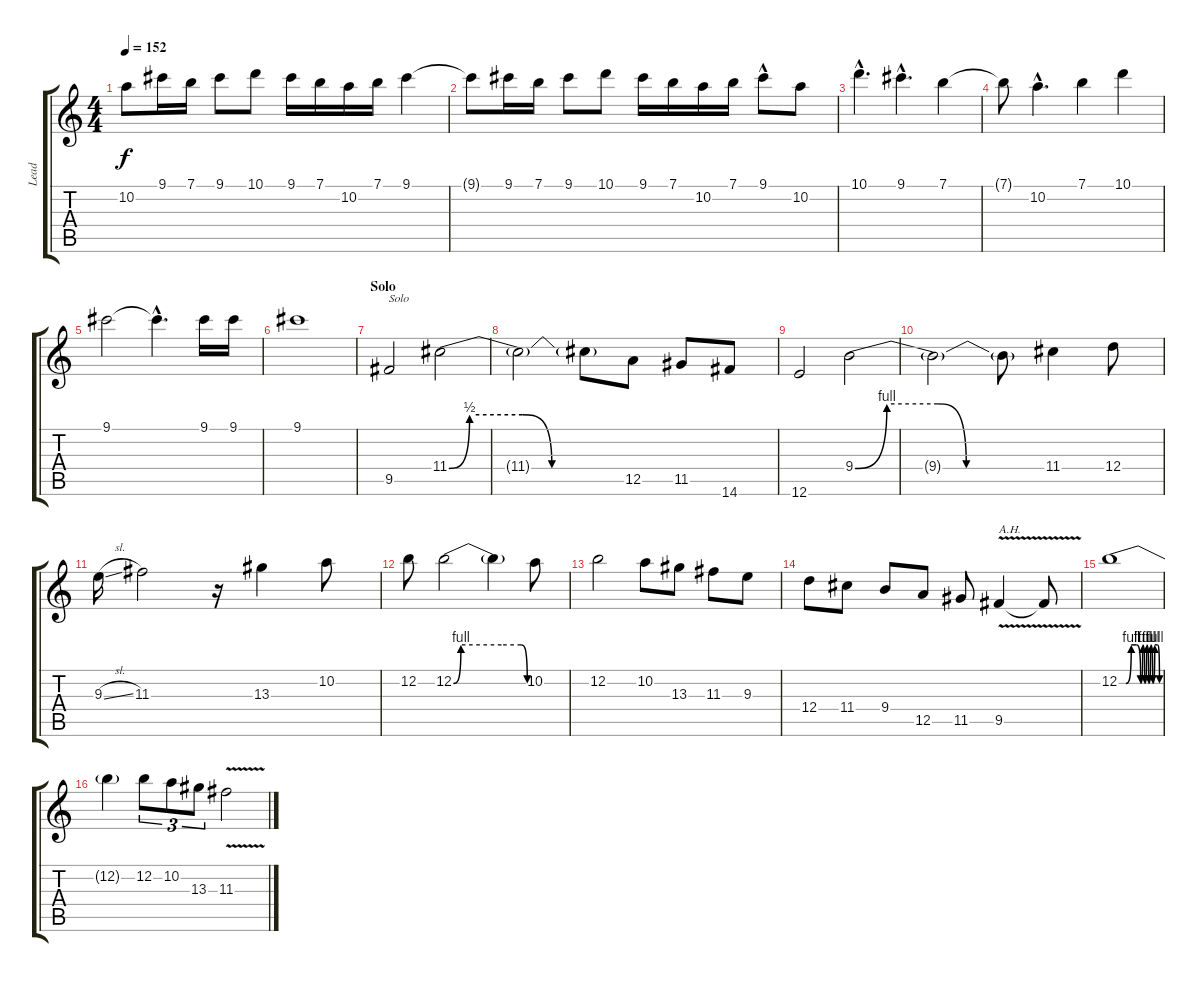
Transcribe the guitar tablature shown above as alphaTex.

\track ("Lead" "Lead") {instrument overdrivenguitar}
\staff {score tabs}
\tuning (E4 B3 G3 D3 A2 E2) {hide}
\ts (4 4)
\tempo 152
\clef g2
\ks c
10.2{t}.8{dy f} 9.1.16 7.1.16 9.1.8 10.1.8 9.1.16 7.1.16 10.2.16 7.1.16 9.1.4 |
9.1{t}.8 9.1.16 7.1.16 9.1.8 10.1.8 9.1.16 7.1.16 10.2.16 7.1.16 9.1{hac}.8 10.2.8 |
10.1{hac}.4{d} 9.1{hac}.4{d} 7.1.4 |
7.1{t}.8 10.2{hac}.4{d} 7.1.4 10.1.4 |
9.1.2 9.1{hac t}.4{d} 9.1.16 9.1.16 |
9.1.1 |
\section ("" "Solo")
9.5.2{txt "Solo"} 11.4{be (custom 0 0 7 2 25 2 35 0 60 0)}.2 |
11.4{t}.2 11.4{t}.8 12.5.8 11.5.8 14.6.8 |
12.6.2 9.4{be (custom 0 0 10 4 26 4 35 0 45 0 60 0)}.2 |
9.4{t}.2 9.4{t}.8 11.4.4 12.4.8 |
9.3{sl}.16 11.3.2 r.16 13.3.4 10.2.8 |
12.2.8 12.2{be (custom 0 0 6 4 39 4 55 4 60 0)}.2 12.2{t}.4 10.2.8 |
12.2.2 10.2.8 13.3.8 11.3.8 9.3.8 |
12.4.8 11.4.8 9.4.8 12.5.8 11.5.8 9.5{v}.4{txt "A.H." instrument guitarharmonics} 9.5{t}.8 |
12.2{be (custom 0 0 10 0 18 4 26 4 32 0 35 4 38 0 41 4 44 0 47 4 50 0 53 4 57 4 60 0)}.1{instrument overdrivenguitar} |
12.2{t}.4 12.2.8{tu (3 2)} 10.2.8{tu (3 2)} 13.3.8{tu (3 2)} 11.3{v}.2
